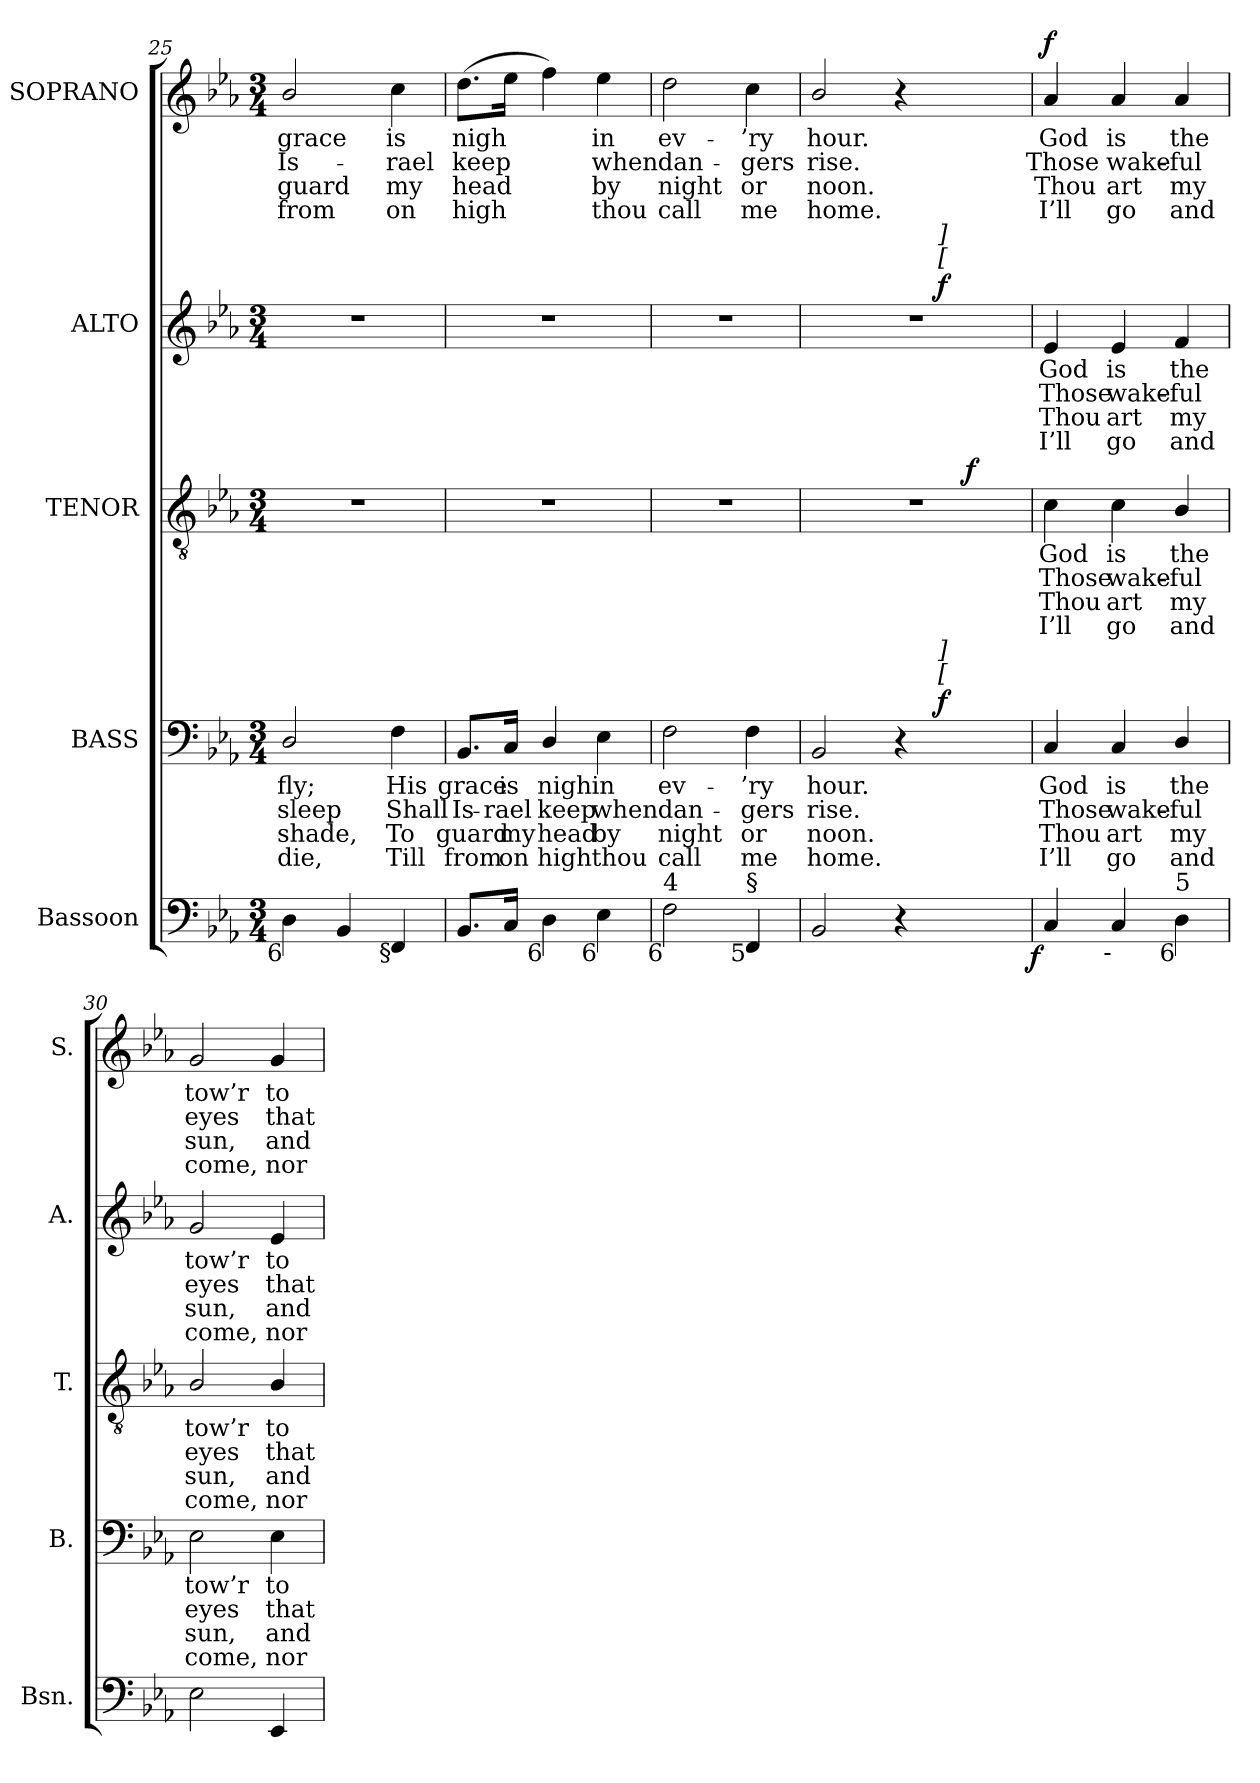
**kern	**dynam	**kern	**text	**text	**text	**text	**dynam	**kern	**text	**text	**text	**text	**dynam	**kern	**text	**text	**text	**text	**dynam	**kern	**text	**text	**text	**text	**dynam
*part5	*part5	*part4	*part4	*part4	*part4	*part4	*part4	*part3	*part3	*part3	*part3	*part3	*part3	*part2	*part2	*part2	*part2	*part2	*part2	*part1	*part1	*part1	*part1	*part1	*part1
*staff5	*staff5	*staff4	*staff4	*staff4	*staff4	*staff4	*staff4	*staff3	*staff3	*staff3	*staff3	*staff3	*staff3	*staff2	*staff2	*staff2	*staff2	*staff2	*staff2	*staff1	*staff1	*staff1	*staff1	*staff1	*staff1
*I"Bassoon	*	*I"BASS	*	*	*	*	*	*I"TENOR	*	*	*	*	*	*I"ALTO	*	*	*	*	*	*I"SOPRANO	*	*	*	*	*
*I'Bsn.	*	*I'B.	*	*	*	*	*	*I'T.	*	*	*	*	*	*I'A.	*	*	*	*	*	*I'S.	*	*	*	*	*
*clefF4	*	*clefF4	*	*	*	*	*	*clefGv2	*	*	*	*	*	*clefG2	*	*	*	*	*	*clefG2	*	*	*	*	*
*	*	*	*	*	*	*	*	*ITrd7c12	*	*	*	*	*	*	*	*	*	*	*	*	*	*	*	*	*
*k[b-e-a-]	*	*k[b-e-a-]	*	*	*	*	*	*k[b-e-a-]	*	*	*	*	*	*k[b-e-a-]	*	*	*	*	*	*k[b-e-a-]	*	*	*	*	*
*E-:	*	*E-:	*	*	*	*	*	*E-:	*	*	*	*	*	*E-:	*	*	*	*	*	*E-:	*	*	*	*	*
*M3/4	*	*M3/4	*	*	*	*	*	*M3/4	*	*	*	*	*	*M3/4	*	*	*	*	*	*M3/4	*	*	*	*	*
=25	=25	=25	=25	=25	=25	=25	=25	=25	=25	=25	=25	=25	=25	=25	=25	=25	=25	=25	=25	=25	=25	=25	=25	=25	=25
!	!	!	!LO:LY:b:color=#000000	!LO:LY:b:color=#000000	!LO:LY:b:color=#000000	!LO:LY:b:color=#000000	!	!LO:N:vis=1	!	!	!	!	!	!LO:N:vis=1	!	!	!	!	!	!	!	!	!	!	!
!LO:TX:b:rj:t=6	!	!	!	!	!	!	!	!	!	!	!	!	!	!	!	!	!	!	!	!	!	!	!	!	!
!	!	!	!	!	!	!	!	!	!	!	!	!	!	!	!	!	!	!	!	!	!LO:LY:b:color=#000000	!LO:LY:b:color=#000000	!LO:LY:b:color=#000000	!LO:LY:b:color=#000000	!
4Di\	.	2Di/	fly;	sleep	shade,	die,	.	2.r	.	.	.	.	.	2.r	.	.	.	.	.	2b-i/	grace	Is-	guard	from	.
4BB-i/	.	.	.	.	.	.	.	.	.	.	.	.	.	.	.	.	.	.	.	.	.	.	.	.	.
!	!	!	!LO:LY:b:color=#000000	!LO:LY:b:color=#000000	!LO:LY:b:color=#000000	!LO:LY:b:color=#000000	!	!	!	!	!	!	!	!	!	!	!	!	!	!	!	!	!	!	!
!LO:TX:b:rj:t=§	!	!	!	!	!	!	!	!	!	!	!	!	!	!	!	!	!	!	!	!	!	!	!	!	!
!	!	!	!	!	!	!	!	!	!	!	!	!	!	!	!	!	!	!	!	!	!LO:LY:b:color=#000000	!LO:LY:b:color=#000000	!LO:LY:b:color=#000000	!LO:LY:b:color=#000000	!
4FFi/	.	4Fi\	His	Shall	To	Till	.	.	.	.	.	.	.	.	.	.	.	.	.	4cci\	is	-rael	my	on	.
!!LO:PB:g=z
=26	=26	=26	=26	=26	=26	=26	=26	=26	=26	=26	=26	=26	=26	=26	=26	=26	=26	=26	=26	=26	=26	=26	=26	=26	=26
!	!	!	!LO:LY:b:color=#000000	!LO:LY:b:color=#000000	!LO:LY:b:color=#000000	!LO:LY:b:color=#000000	!	!LO:N:vis=1	!	!	!	!	!	!LO:N:vis=1	!	!	!	!	!	!	!	!	!	!	!
!	!	!	!	!	!	!	!	!	!	!	!	!	!	!	!	!	!	!	!	!	!LO:LY:b:color=#000000	!LO:LY:b:color=#000000	!LO:LY:b:color=#000000	!LO:LY:b:color=#000000	!
8.BB-i/L	.	8.BB-i/L	grace	Is-	guard	from	.	2.r	.	.	.	.	.	2.r	.	.	.	.	.	(8.ddi\L	nigh	keep	head	high	.
!	!	!	!LO:LY:b:color=#000000	!LO:LY:b:color=#000000	!LO:LY:b:color=#000000	!LO:LY:b:color=#000000	!	!	!	!	!	!	!	!	!	!	!	!	!	!	!	!	!	!	!
16Ci/Jk	.	16Ci/Jk	is	-rael	my	on	.	.	.	.	.	.	.	.	.	.	.	.	.	16ee-i\Jk	.	.	.	.	.
!LO:TX:b:rj:t=6	!	!	!	!	!	!	!	!	!	!	!	!	!	!	!	!	!	!	!	!	!	!	!	!	!
!	!	!	!LO:LY:b:color=#000000	!LO:LY:b:color=#000000	!LO:LY:b:color=#000000	!LO:LY:b:color=#000000	!	!	!	!	!	!	!	!	!	!	!	!	!	!	!	!	!	!	!
4Di\	.	4Di/	nigh	keep	head	high	.	.	.	.	.	.	.	.	.	.	.	.	.	4ffi\)	.	.	.	.	.
!	!	!	!LO:LY:b:color=#000000	!LO:LY:b:color=#000000	!LO:LY:b:color=#000000	!LO:LY:b:color=#000000	!	!	!	!	!	!	!	!	!	!	!	!	!	!	!	!	!	!	!
!LO:TX:b:rj:t=6	!	!	!	!	!	!	!	!	!	!	!	!	!	!	!	!	!	!	!	!	!	!	!	!	!
!	!	!	!	!	!	!	!	!	!	!	!	!	!	!	!	!	!	!	!	!	!LO:LY:b:color=#000000	!LO:LY:b:color=#000000	!LO:LY:b:color=#000000	!LO:LY:b:color=#000000	!
4E-i\	.	4E-i\	in	when	by	thou	.	.	.	.	.	.	.	.	.	.	.	.	.	4ee-i\	in	when	by	thou	.
=27	=27	=27	=27	=27	=27	=27	=27	=27	=27	=27	=27	=27	=27	=27	=27	=27	=27	=27	=27	=27	=27	=27	=27	=27	=27
!	!	!	!LO:LY:b:color=#000000	!LO:LY:b:color=#000000	!LO:LY:b:color=#000000	!LO:LY:b:color=#000000	!	!LO:N:vis=1	!	!	!	!	!	!LO:N:vis=1	!	!	!	!	!	!	!	!	!	!	!
!LO:TX:b:rj:t=6	!	!	!	!	!	!	!	!	!	!	!	!	!	!	!	!	!	!	!	!	!	!	!	!	!
!LO:TX:t=4	!	!	!	!	!	!	!	!	!	!	!	!	!	!	!	!	!	!	!	!	!	!	!	!	!
!	!	!	!	!	!	!	!	!	!	!	!	!	!	!	!	!	!	!	!	!	!LO:LY:b:color=#000000	!LO:LY:b:color=#000000	!LO:LY:b:color=#000000	!LO:LY:b:color=#000000	!
2Fi\	.	2Fi\	ev-	dan-	night	call	.	2.r	.	.	.	.	.	2.r	.	.	.	.	.	2ddi\	ev-	dan-	night	call	.
!	!	!	!LO:LY:b:color=#000000	!LO:LY:b:color=#000000	!LO:LY:b:color=#000000	!LO:LY:b:color=#000000	!	!	!	!	!	!	!	!	!	!	!	!	!	!	!	!	!	!	!
!LO:TX:b:rj:t=5	!	!	!	!	!	!	!	!	!	!	!	!	!	!	!	!	!	!	!	!	!	!	!	!	!
!LO:TX:t=§	!	!	!	!	!	!	!	!	!	!	!	!	!	!	!	!	!	!	!	!	!	!	!	!	!
!	!	!	!	!	!	!	!	!	!	!	!	!	!	!	!	!	!	!	!	!	!LO:LY:b:color=#000000	!LO:LY:b:color=#000000	!LO:LY:b:color=#000000	!LO:LY:b:color=#000000	!
4FFi/	.	4Fi\	-’ry	-gers	or	me	.	.	.	.	.	.	.	.	.	.	.	.	.	4cci\	-’ry	-gers	or	me	.
=28	=28	=28	=28	=28	=28	=28	=28	=28	=28	=28	=28	=28	=28	=28	=28	=28	=28	=28	=28	=28	=28	=28	=28	=28	=28
!	!	!	!LO:LY:b:color=#000000	!LO:LY:b:color=#000000	!LO:LY:b:color=#000000	!LO:LY:b:color=#000000	!	!LO:N:vis=1	!	!	!	!	!	!LO:N:vis=1	!	!	!	!	!	!	!	!	!	!	!
!	!	!	!	!	!	!	!	!	!	!	!	!	!	!	!	!	!	!	!	!	!LO:LY:b:color=#000000	!LO:LY:b:color=#000000	!LO:LY:b:color=#000000	!LO:LY:b:color=#000000	!
*^	*	*^	*	*	*	*	*	*^	*	*	*	*	*	*^	*	*	*	*	*	*	*	*	*	*	*
2BB-i/	2ryy	.	2BB-i/	2ryy	hour.	rise.	noon.	home.	.	2.r	2ryy	.	.	.	.	.	2.r	2ryy	.	.	.	.	.	2b-i/	hour.	rise.	noon.	home.	.
4r	8ryy	.	4r	16ryy	.	.	.	.	.	.	8ryy	.	.	.	.	.	.	16ryy	.	.	.	.	.	4r	.	.	.	.	.
.	.	.	.	64ryy	.	.	.	.	.	.	.	.	.	.	.	.	.	64ryy	.	.	.	.	.	.	.	.	.	.	.
.	.	.	.	128ryy	.	.	.	.	.	.	.	.	.	.	.	.	.	128ryy	.	.	.	.	.	.	.	.	.	.	.
.	.	.	.	512.ryy	.	.	.	.	.	.	.	.	.	.	.	.	.	512.ryy	.	.	.	.	.	.	.	.	.	.	.
!	!	!	!	!	!	!	!	!	!	!	!	!	!	!	!	!	!	!LO:TX:a:i:t=[	!	!	!	!	!	!	!	!	!	!	!
!	!	!	!	!	!	!	!	!	!	!	!	!	!	!	!	!	!	!LO:TX:a:i:t=]	!	!	!	!	!	!	!	!	!	!	!
!	!	!	!	!LO:TX:a:i:t=[	!	!	!	!	!	!	!	!	!	!	!	!	!	!	!	!	!	!	!	!	!	!	!	!	!
!	!	!	!	!LO:TX:a:i:t=]	!	!	!	!	!	!	!	!	!	!	!	!	!	!	!	!	!	!	!	!	!	!	!	!	!
.	.	.	.	8ryy	.	.	.	.	f	.	.	.	.	.	.	.	.	8ryy	.	.	.	.	f	.	.	.	.	.	.
.	16ryy	.	.	.	.	.	.	.	.	.	64ryy	.	.	.	.	.	.	.	.	.	.	.	.	.	.	.	.	.	.
.	.	.	.	.	.	.	.	.	.	.	1024ryy	.	.	.	.	.	.	.	.	.	.	.	.	.	.	.	.	.	.
.	.	.	.	.	.	.	.	.	.	.	16ryy	.	.	.	.	f	.	.	.	.	.	.	.	.	.	.	.	.	.
.	32ryy	.	.	.	.	.	.	.	.	.	.	.	.	.	.	.	.	.	.	.	.	.	.	.	.	.	.	.	.
.	.	.	.	.	.	.	.	.	.	.	32ryy	.	.	.	.	.	.	.	.	.	.	.	.	.	.	.	.	.	.
.	.	.	.	32ryy	.	.	.	.	.	.	.	.	.	.	.	.	.	32ryy	.	.	.	.	.	.	.	.	.	.	.
.	64ryy	.	.	.	.	.	.	.	.	.	.	.	.	.	.	.	.	.	.	.	.	.	.	.	.	.	.	.	.
.	128...ryy	.	.	.	.	.	.	.	.	.	.	.	.	.	.	.	.	.	.	.	.	.	.	.	.	.	.	.	.
.	.	.	.	.	.	.	.	.	.	.	128...ryy	.	.	.	.	.	.	.	.	.	.	.	.	.	.	.	.	.	.
.	.	.	.	256ryy	.	.	.	.	.	.	.	.	.	.	.	.	.	256ryy	.	.	.	.	.	.	.	.	.	.	.
.	1024ryy	f	.	1024ryy	.	.	.	.	.	.	.	.	.	.	.	.	.	1024ryy	.	.	.	.	.	.	.	.	.	.	.
*v	*v	*	*	*	*	*	*	*	*	*v	*v	*	*	*	*	*	*v	*v	*	*	*	*	*	*	*	*	*	*	*
*	*	*v	*v	*	*	*	*	*	*	*	*	*	*	*	*	*	*	*	*	*	*	*	*	*	*	*
=29	=29	=29	=29	=29	=29	=29	=29	=29	=29	=29	=29	=29	=29	=29	=29	=29	=29	=29	=29	=29	=29	=29	=29	=29	=29
*^	*	*^	*	*	*	*	*	*^	*	*	*	*	*	*^	*	*	*	*	*	*	*	*	*	*	*
!	!	!	!	!	!LO:LY:b:color=#000000	!LO:LY:b:color=#000000	!LO:LY:b:color=#000000	!LO:LY:b:color=#000000	!	!	!	!	!	!	!	!	!	!	!	!	!	!	!	!	!	!	!	!	!
*v	*v	*	*	*	*	*	*	*	*	*v	*v	*	*	*	*	*	*v	*v	*	*	*	*	*	*	*	*	*	*	*
*	*	*v	*v	*	*	*	*	*	*	*	*	*	*	*	*	*	*	*	*	*	*	*	*	*	*	*
*^	*	*^	*	*	*	*	*	*^	*	*	*	*	*	*^	*	*	*	*	*	*	*	*	*	*	*
!	!	!	!	!	!	!	!	!	!	!	!	!LO:LY:b:color=#000000	!LO:LY:b:color=#000000	!LO:LY:b:color=#000000	!LO:LY:b:color=#000000	!	!	!	!	!	!	!	!	!	!	!	!	!	!
*v	*v	*	*	*	*	*	*	*	*	*v	*v	*	*	*	*	*	*v	*v	*	*	*	*	*	*	*	*	*	*	*
*	*	*v	*v	*	*	*	*	*	*	*	*	*	*	*	*	*	*	*	*	*	*	*	*	*	*	*
*^	*	*^	*	*	*	*	*	*^	*	*	*	*	*	*^	*	*	*	*	*	*	*	*	*	*	*
!	!	!	!	!	!	!	!	!	!	!	!	!	!	!	!	!	!	!	!LO:LY:b:color=#000000	!LO:LY:b:color=#000000	!LO:LY:b:color=#000000	!LO:LY:b:color=#000000	!	!	!	!	!	!	!
*v	*v	*	*	*	*	*	*	*	*	*v	*v	*	*	*	*	*	*v	*v	*	*	*	*	*	*	*	*	*	*	*
*	*	*v	*v	*	*	*	*	*	*	*	*	*	*	*	*	*	*	*	*	*	*	*	*	*	*	*
*^	*	*^	*	*	*	*	*	*^	*	*	*	*	*	*^	*	*	*	*	*	*	*	*	*	*	*
!LO:TX:b:rj:t=6	!	!	!	!	!	!	!	!	!	!	!	!	!	!	!	!	!	!	!	!	!	!	!	!	!	!	!	!	!
!	!	!	!	!	!	!	!	!	!	!	!	!	!	!	!	!	!	!	!	!	!	!	!	!	!LO:LY:b:color=#000000	!LO:LY:b:color=#000000	!LO:LY:b:color=#000000	!LO:LY:b:color=#000000	!
*v	*v	*	*	*	*	*	*	*	*	*v	*v	*	*	*	*	*	*v	*v	*	*	*	*	*	*	*	*	*	*	*
*	*	*v	*v	*	*	*	*	*	*	*	*	*	*	*	*	*	*	*	*	*	*	*	*	*	*	*
4Ci/	.	4Ci/	God	Those	Thou	I’ll	.	4Ci\	God	Those	Thou	I’ll	.	4e-i/	God	Those	Thou	I’ll	.	4a-i/	God	Those	Thou	I’ll	f
!	!	!	!LO:LY:b:color=#000000	!LO:LY:b:color=#000000	!LO:LY:b:color=#000000	!LO:LY:b:color=#000000	!	!	!	!	!	!	!	!	!	!	!	!	!	!	!	!	!	!	!
!	!	!	!	!	!	!	!	!	!LO:LY:b:color=#000000	!LO:LY:b:color=#000000	!LO:LY:b:color=#000000	!LO:LY:b:color=#000000	!	!	!	!	!	!	!	!	!	!	!	!	!
!	!	!	!	!	!	!	!	!	!	!	!	!	!	!	!LO:LY:b:color=#000000	!LO:LY:b:color=#000000	!LO:LY:b:color=#000000	!LO:LY:b:color=#000000	!	!	!	!	!	!	!
!LO:TX:b:rj:t=-	!	!	!	!	!	!	!	!	!	!	!	!	!	!	!	!	!	!	!	!	!	!	!	!	!
!	!	!	!	!	!	!	!	!	!	!	!	!	!	!	!	!	!	!	!	!	!LO:LY:b:color=#000000	!LO:LY:b:color=#000000	!LO:LY:b:color=#000000	!LO:LY:b:color=#000000	!
4Ci/	.	4Ci/	is	wake-	art	go	.	4Ci\	is	wake-	art	go	.	4e-i/	is	wake-	art	go	.	4a-i/	is	wake-	art	go	.
!	!	!	!LO:LY:b:color=#000000	!LO:LY:b:color=#000000	!LO:LY:b:color=#000000	!LO:LY:b:color=#000000	!	!	!	!	!	!	!	!	!	!	!	!	!	!	!	!	!	!	!
!	!	!	!	!	!	!	!	!	!LO:LY:b:color=#000000	!LO:LY:b:color=#000000	!LO:LY:b:color=#000000	!LO:LY:b:color=#000000	!	!	!	!	!	!	!	!	!	!	!	!	!
!	!	!	!	!	!	!	!	!	!	!	!	!	!	!	!LO:LY:b:color=#000000	!LO:LY:b:color=#000000	!LO:LY:b:color=#000000	!LO:LY:b:color=#000000	!	!	!	!	!	!	!
!LO:TX:b:rj:t=6	!	!	!	!	!	!	!	!	!	!	!	!	!	!	!	!	!	!	!	!	!	!	!	!	!
!LO:TX:t=5	!	!	!	!	!	!	!	!	!	!	!	!	!	!	!	!	!	!	!	!	!	!	!	!	!
!	!	!	!	!	!	!	!	!	!	!	!	!	!	!	!	!	!	!	!	!	!LO:LY:b:color=#000000	!LO:LY:b:color=#000000	!LO:LY:b:color=#000000	!LO:LY:b:color=#000000	!
4Di\	.	4Di/	the	-ful	my	and	.	4BB-i/	the	-ful	my	and	.	4fi/	the	-ful	my	and	.	4a-i/	the	-ful	my	and	.
=30	=30	=30	=30	=30	=30	=30	=30	=30	=30	=30	=30	=30	=30	=30	=30	=30	=30	=30	=30	=30	=30	=30	=30	=30	=30
!	!	!	!LO:LY:b:color=#000000	!LO:LY:b:color=#000000	!LO:LY:b:color=#000000	!LO:LY:b:color=#000000	!	!	!	!	!	!	!	!	!	!	!	!	!	!	!	!	!	!	!
!	!	!	!	!	!	!	!	!	!LO:LY:b:color=#000000	!LO:LY:b:color=#000000	!LO:LY:b:color=#000000	!LO:LY:b:color=#000000	!	!	!	!	!	!	!	!	!	!	!	!	!
!	!	!	!	!	!	!	!	!	!	!	!	!	!	!	!LO:LY:b:color=#000000	!LO:LY:b:color=#000000	!LO:LY:b:color=#000000	!LO:LY:b:color=#000000	!	!	!	!	!	!	!
!	!	!	!	!	!	!	!	!	!	!	!	!	!	!	!	!	!	!	!	!	!LO:LY:b:color=#000000	!LO:LY:b:color=#000000	!LO:LY:b:color=#000000	!LO:LY:b:color=#000000	!
2E-i\	.	2E-i\	tow’r	eyes	sun,	come,	.	2BB-i/	tow’r	eyes	sun,	come,	.	2gi/	tow’r	eyes	sun,	come,	.	2gi/	tow’r	eyes	sun,	come,	.
!	!	!	!LO:LY:b:color=#000000	!LO:LY:b:color=#000000	!LO:LY:b:color=#000000	!LO:LY:b:color=#000000	!	!	!	!	!	!	!	!	!	!	!	!	!	!	!	!	!	!	!
!	!	!	!	!	!	!	!	!	!LO:LY:b:color=#000000	!LO:LY:b:color=#000000	!LO:LY:b:color=#000000	!LO:LY:b:color=#000000	!	!	!	!	!	!	!	!	!	!	!	!	!
!	!	!	!	!	!	!	!	!	!	!	!	!	!	!	!LO:LY:b:color=#000000	!LO:LY:b:color=#000000	!LO:LY:b:color=#000000	!LO:LY:b:color=#000000	!	!	!	!	!	!	!
!	!	!	!	!	!	!	!	!	!	!	!	!	!	!	!	!	!	!	!	!	!LO:LY:b:color=#000000	!LO:LY:b:color=#000000	!LO:LY:b:color=#000000	!LO:LY:b:color=#000000	!
4EE-i/	.	4E-i\	to	that	and	nor	.	4BB-i/	to	that	and	nor	.	4e-i/	to	that	and	nor	.	4gi/	to	that	and	nor	.
=	=	=	=	=	=	=	=	=	=	=	=	=	=	=	=	=	=	=	=	=	=	=	=	=	=
*-	*-	*-	*-	*-	*-	*-	*-	*-	*-	*-	*-	*-	*-	*-	*-	*-	*-	*-	*-	*-	*-	*-	*-	*-	*-
